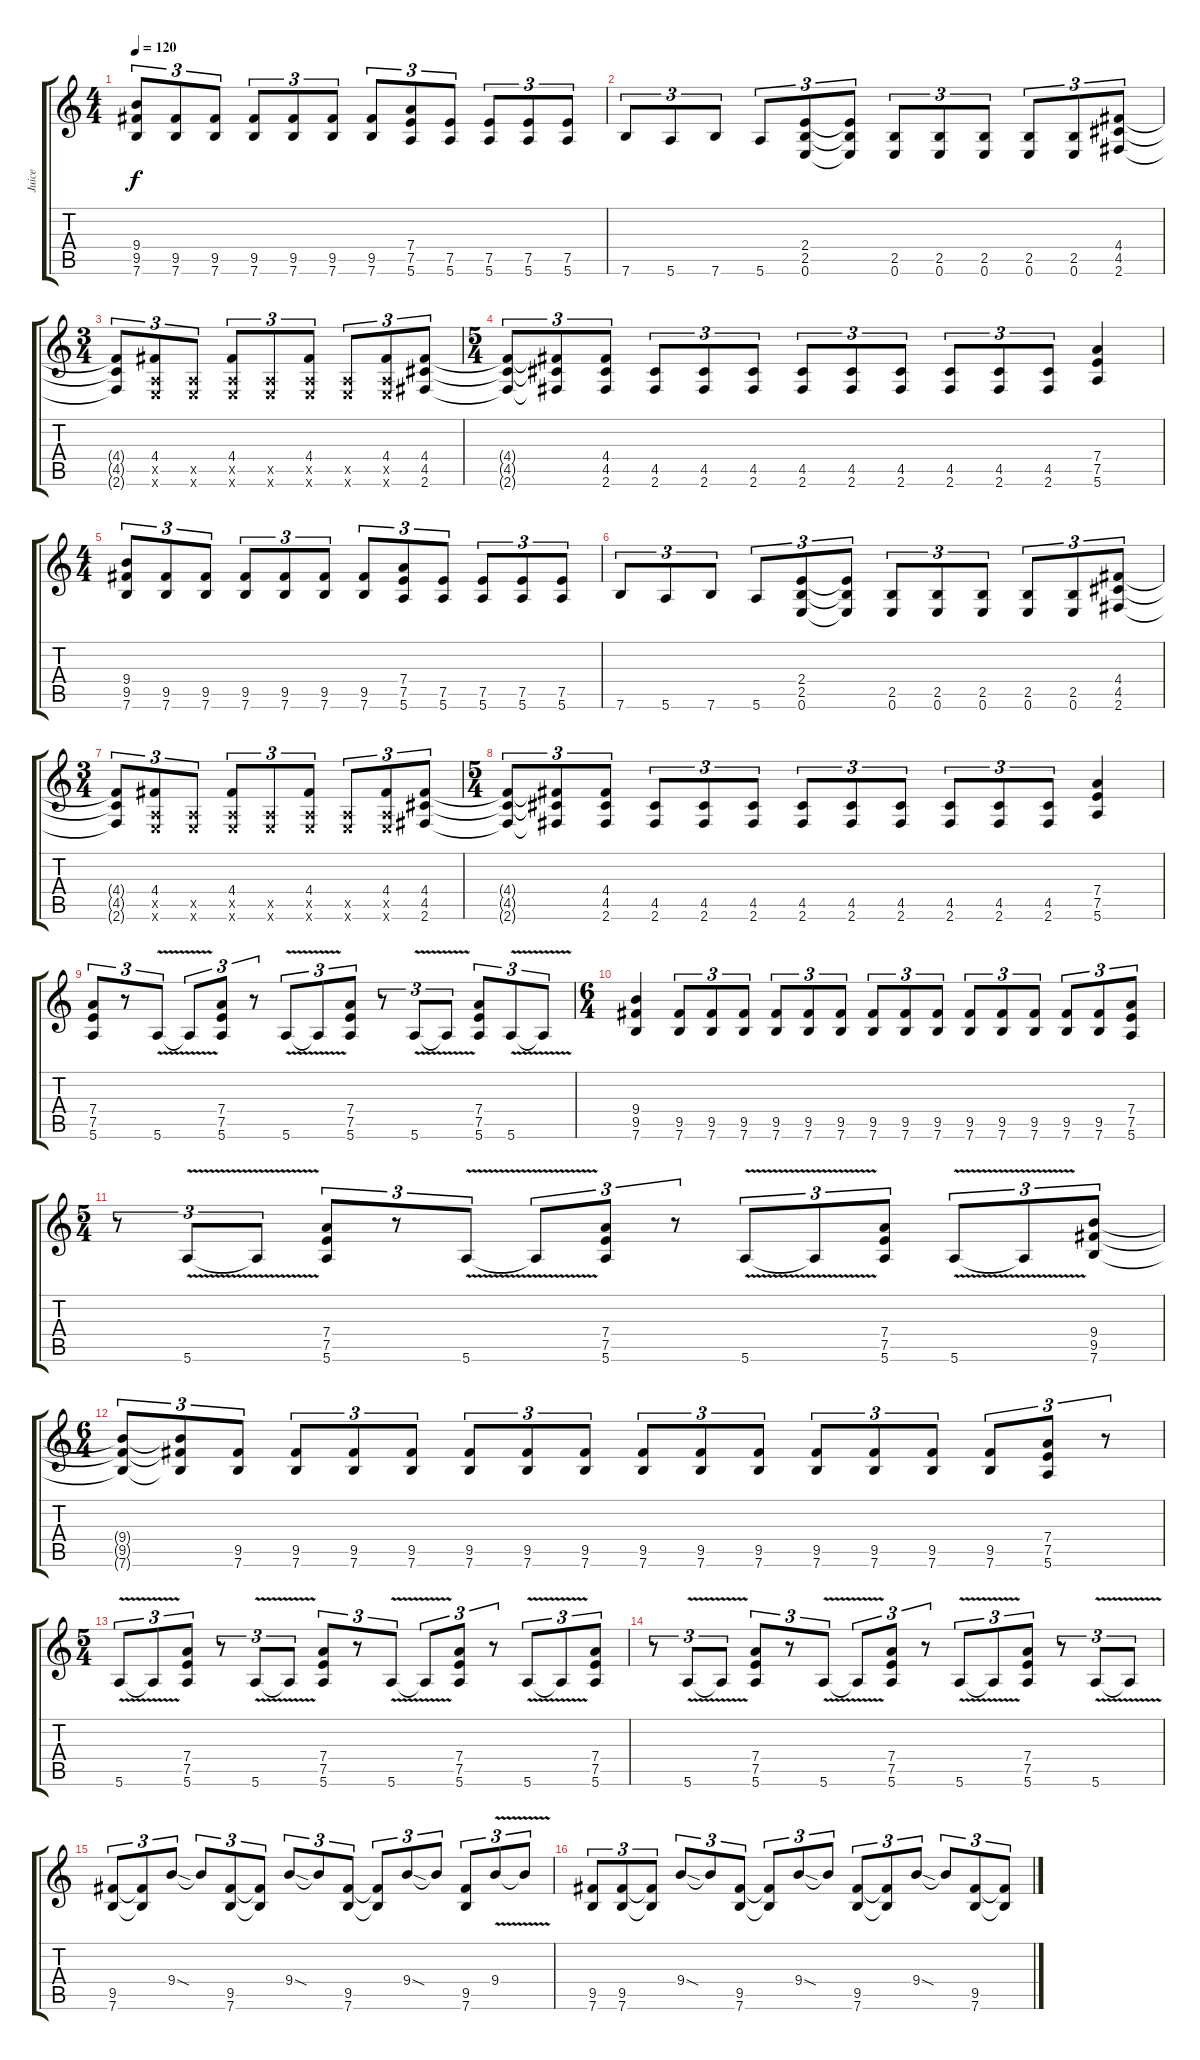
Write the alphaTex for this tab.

\track ("Juice" "Juice") {instrument distortionguitar}
\staff {score tabs}
\tuning (E4 B3 G3 D3 A2 E2) {hide}
\ts (4 4)
\tempo 120
\clef g2
\ks c
(9.4 9.5 7.6).8{tu (3 2) dy f} (9.5 7.6).8{tu (3 2)} (9.5 7.6).8{tu (3 2)} (9.5 7.6).8{tu (3 2)} (9.5 7.6).8{tu (3 2)} (9.5 7.6).8{tu (3 2)} (9.5 7.6).8{tu (3 2)} (7.4 7.5 5.6).8{tu (3 2)} (7.5 5.6).8{tu (3 2)} (7.5 5.6).8{tu (3 2)} (7.5 5.6).8{tu (3 2)} (7.5 5.6).8{tu (3 2)} |
7.6.8{tu (3 2)} 5.6.8{tu (3 2)} 7.6.8{tu (3 2)} 5.6.8{tu (3 2)} (2.4 2.5 0.6).8{tu (3 2)} (2.4{t} 2.5{t} 0.6{t}).8{tu (3 2)} (2.5 0.6).8{tu (3 2)} (2.5 0.6).8{tu (3 2)} (2.5 0.6).8{tu (3 2)} (2.5 0.6).8{tu (3 2)} (2.5 0.6).8{tu (3 2)} (4.4 4.5 2.6).8{tu (3 2)} |
\ts (3 4)
(4.4{t} 4.5{t} 2.6{t}).8{tu (3 2)} (4.4 0.5{x} 0.6{x}).8{tu (3 2)} (0.5{x} 0.6{x}).8{tu (3 2)} (4.4 0.5{x} 0.6{x}).8{tu (3 2)} (0.5{x} 0.6{x}).8{tu (3 2)} (4.4 0.5{x} 0.6{x}).8{tu (3 2)} (0.5{x} 0.6{x}).8{tu (3 2)} (4.4 0.5{x} 0.6{x}).8{tu (3 2)} (4.4 4.5 2.6).8{tu (3 2)} |
\ts (5 4)
(4.4{t} 4.5{t} 2.6{t}).8{tu (3 2)} (4.4{t} 4.5{t} 2.6{t}).8{tu (3 2)} (4.4 4.5 2.6).8{tu (3 2)} (4.5 2.6).8{tu (3 2)} (4.5 2.6).8{tu (3 2)} (4.5 2.6).8{tu (3 2)} (4.5 2.6).8{tu (3 2)} (4.5 2.6).8{tu (3 2)} (4.5 2.6).8{tu (3 2)} (4.5 2.6).8{tu (3 2)} (4.5 2.6).8{tu (3 2)} (4.5 2.6).8{tu (3 2)} (7.4 7.5 5.6).4 |
\ts (4 4)
(9.4 9.5 7.6).8{tu (3 2)} (9.5 7.6).8{tu (3 2)} (9.5 7.6).8{tu (3 2)} (9.5 7.6).8{tu (3 2)} (9.5 7.6).8{tu (3 2)} (9.5 7.6).8{tu (3 2)} (9.5 7.6).8{tu (3 2)} (7.4 7.5 5.6).8{tu (3 2)} (7.5 5.6).8{tu (3 2)} (7.5 5.6).8{tu (3 2)} (7.5 5.6).8{tu (3 2)} (7.5 5.6).8{tu (3 2)} |
7.6.8{tu (3 2)} 5.6.8{tu (3 2)} 7.6.8{tu (3 2)} 5.6.8{tu (3 2)} (2.4 2.5 0.6).8{tu (3 2)} (2.4{t} 2.5{t} 0.6{t}).8{tu (3 2)} (2.5 0.6).8{tu (3 2)} (2.5 0.6).8{tu (3 2)} (2.5 0.6).8{tu (3 2)} (2.5 0.6).8{tu (3 2)} (2.5 0.6).8{tu (3 2)} (4.4 4.5 2.6).8{tu (3 2)} |
\ts (3 4)
(4.4{t} 4.5{t} 2.6{t}).8{tu (3 2)} (4.4 0.5{x} 0.6{x}).8{tu (3 2)} (0.5{x} 0.6{x}).8{tu (3 2)} (4.4 0.5{x} 0.6{x}).8{tu (3 2)} (0.5{x} 0.6{x}).8{tu (3 2)} (4.4 0.5{x} 0.6{x}).8{tu (3 2)} (0.5{x} 0.6{x}).8{tu (3 2)} (4.4 0.5{x} 0.6{x}).8{tu (3 2)} (4.4 4.5 2.6).8{tu (3 2)} |
\ts (5 4)
(4.4{t} 4.5{t} 2.6{t}).8{tu (3 2)} (4.4{t} 4.5{t} 2.6{t}).8{tu (3 2)} (4.4 4.5 2.6).8{tu (3 2)} (4.5 2.6).8{tu (3 2)} (4.5 2.6).8{tu (3 2)} (4.5 2.6).8{tu (3 2)} (4.5 2.6).8{tu (3 2)} (4.5 2.6).8{tu (3 2)} (4.5 2.6).8{tu (3 2)} (4.5 2.6).8{tu (3 2)} (4.5 2.6).8{tu (3 2)} (4.5 2.6).8{tu (3 2)} (7.4 7.5 5.6).4 |
(7.4 7.5 5.6).8{tu (3 2) volume 16 balance 16} r.8{tu (3 2)} 5.6{v}.8{tu (3 2)} 5.6{t}.8{tu (3 2)} (7.4 7.5 5.6).8{tu (3 2)} r.8{tu (3 2)} 5.6{v}.8{tu (3 2)} 5.6{t}.8{tu (3 2)} (7.4 7.5 5.6).8{tu (3 2)} r.8{tu (3 2)} 5.6{v}.8{tu (3 2)} 5.6{t}.8{tu (3 2)} (7.4 7.5 5.6).8{tu (3 2)} 5.6{v}.8{tu (3 2)} 5.6{t}.8{tu (3 2)} |
\ts (6 4)
(9.4 9.5 7.6).4 (9.5 7.6).8{tu (3 2)} (9.5 7.6).8{tu (3 2)} (9.5 7.6).8{tu (3 2)} (9.5 7.6).8{tu (3 2)} (9.5 7.6).8{tu (3 2)} (9.5 7.6).8{tu (3 2)} (9.5 7.6).8{tu (3 2)} (9.5 7.6).8{tu (3 2)} (9.5 7.6).8{tu (3 2)} (9.5 7.6).8{tu (3 2)} (9.5 7.6).8{tu (3 2)} (9.5 7.6).8{tu (3 2)} (9.5 7.6).8{tu (3 2)} (9.5 7.6).8{tu (3 2)} (7.4 7.5 5.6).8{tu (3 2)} |
\ts (5 4)
r.8{tu (3 2)} 5.6{v}.8{tu (3 2)} 5.6{t}.8{tu (3 2)} (7.4 7.5 5.6).8{tu (3 2)} r.8{tu (3 2)} 5.6{v}.8{tu (3 2)} 5.6{t}.8{tu (3 2)} (7.4 7.5 5.6).8{tu (3 2)} r.8{tu (3 2)} 5.6{v}.8{tu (3 2)} 5.6{t}.8{tu (3 2)} (7.4 7.5 5.6).8{tu (3 2)} 5.6{v}.8{tu (3 2)} 5.6{t}.8{tu (3 2)} (9.4 9.5 7.6).8{tu (3 2)} |
\ts (6 4)
(9.4{t} 9.5{t} 7.6{t}).8{tu (3 2)} (9.4{t} 9.5{t} 7.6{t}).8{tu (3 2)} (9.5 7.6).8{tu (3 2)} (9.5 7.6).8{tu (3 2)} (9.5 7.6).8{tu (3 2)} (9.5 7.6).8{tu (3 2)} (9.5 7.6).8{tu (3 2)} (9.5 7.6).8{tu (3 2)} (9.5 7.6).8{tu (3 2)} (9.5 7.6).8{tu (3 2)} (9.5 7.6).8{tu (3 2)} (9.5 7.6).8{tu (3 2)} (9.5 7.6).8{tu (3 2)} (9.5 7.6).8{tu (3 2)} (9.5 7.6).8{tu (3 2)} (9.5 7.6).8{tu (3 2)} (7.4 7.5 5.6).8{tu (3 2)} r.8{tu (3 2)} |
\ts (5 4)
5.6{v}.8{tu (3 2)} 5.6{t}.8{tu (3 2)} (7.4 7.5 5.6).8{tu (3 2)} r.8{tu (3 2)} 5.6{v}.8{tu (3 2)} 5.6{t}.8{tu (3 2)} (7.4 7.5 5.6).8{tu (3 2)} r.8{tu (3 2)} 5.6{v}.8{tu (3 2)} 5.6{t}.8{tu (3 2)} (7.4 7.5 5.6).8{tu (3 2)} r.8{tu (3 2)} 5.6{v}.8{tu (3 2)} 5.6{t}.8{tu (3 2)} (7.4 7.5 5.6).8{tu (3 2)} |
r.8{tu (3 2)} 5.6{v}.8{tu (3 2)} 5.6{t}.8{tu (3 2)} (7.4 7.5 5.6).8{tu (3 2)} r.8{tu (3 2)} 5.6{v}.8{tu (3 2)} 5.6{t}.8{tu (3 2)} (7.4 7.5 5.6).8{tu (3 2)} r.8{tu (3 2)} 5.6{v}.8{tu (3 2)} 5.6{t}.8{tu (3 2)} (7.4 7.5 5.6).8{tu (3 2)} r.8{tu (3 2)} 5.6{v}.8{tu (3 2)} 5.6{t}.8{tu (3 2)} |
(9.5 7.6).8{tu (3 2)} (9.5{t} 7.6{t}).8{tu (3 2)} 9.4{sod}.8{tu (3 2)} 9.4{t}.8{tu (3 2)} (9.5 7.6).8{tu (3 2)} (9.5{t} 7.6{t}).8{tu (3 2)} 9.4{sod}.8{tu (3 2)} 9.4{t}.8{tu (3 2)} (9.5 7.6).8{tu (3 2)} (9.5{t} 7.6{t}).8{tu (3 2)} 9.4{sod}.8{tu (3 2)} 9.4{t}.8{tu (3 2)} (9.5 7.6).8{tu (3 2)} 9.4{v}.8{tu (3 2)} 9.4{t}.8{tu (3 2)} |
(9.5 7.6).8{tu (3 2)} (9.5 7.6).8{tu (3 2)} (9.5{t} 7.6{t}).8{tu (3 2)} 9.4{sod}.8{tu (3 2)} 9.4{t}.8{tu (3 2)} (9.5 7.6).8{tu (3 2)} (9.5{t} 7.6{t}).8{tu (3 2)} 9.4{sod}.8{tu (3 2)} 9.4{t}.8{tu (3 2)} (9.5 7.6).8{tu (3 2)} (9.5{t} 7.6{t}).8{tu (3 2)} 9.4{sod}.8{tu (3 2)} 9.4{t}.8{tu (3 2)} (9.5 7.6).8{tu (3 2)} (9.5{t} 7.6{t}).8{tu (3 2)}
